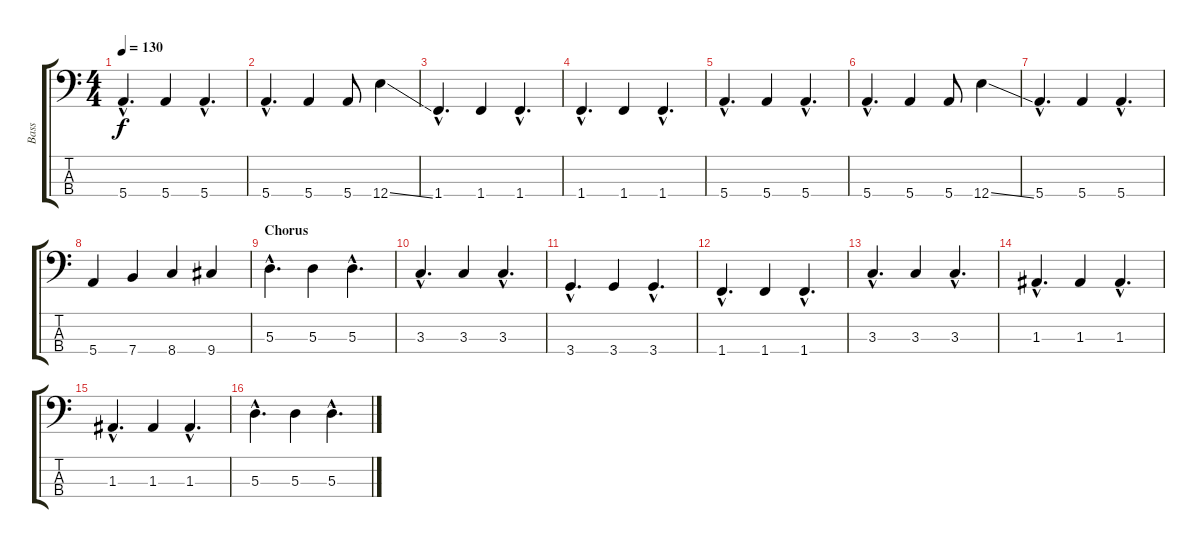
\track ("Bass" "Bass") {instrument electricbassfinger}
\staff {score tabs}
\tuning (G2 D2 A1 E1) {hide}
\ts (4 4)
\tempo 130
\clef f4
\ks c
5.4{hac}.4{d dy f} 5.4.4 5.4{hac}.4{d} |
5.4{hac}.4{d} 5.4.4 5.4.8 12.4{ss}.4 |
1.4{hac}.4{d} 1.4.4 1.4{hac}.4{d} |
1.4{hac}.4{d} 1.4.4 1.4{hac}.4{d} |
5.4{hac}.4{d} 5.4.4 5.4{hac}.4{d} |
5.4{hac}.4{d} 5.4.4 5.4.8 12.4{ss}.4 |
5.4{hac}.4{d} 5.4.4 5.4{hac}.4{d} |
5.4.4 7.4.4 8.4.4 9.4.4 |
\section ("" "Chorus")
5.3{hac}.4{d} 5.3.4 5.3{hac}.4{d} |
3.3{hac}.4{d} 3.3.4 3.3{hac}.4{d} |
3.4{hac}.4{d} 3.4.4 3.4{hac}.4{d} |
1.4{hac}.4{d} 1.4.4 1.4{hac}.4{d} |
3.3{hac}.4{d} 3.3.4 3.3{hac}.4{d} |
1.3{hac}.4{d} 1.3.4 1.3{hac}.4{d} |
1.3{hac}.4{d} 1.3.4 1.3{hac}.4{d} |
5.3{hac}.4{d} 5.3.4 5.3{hac}.4{d}
